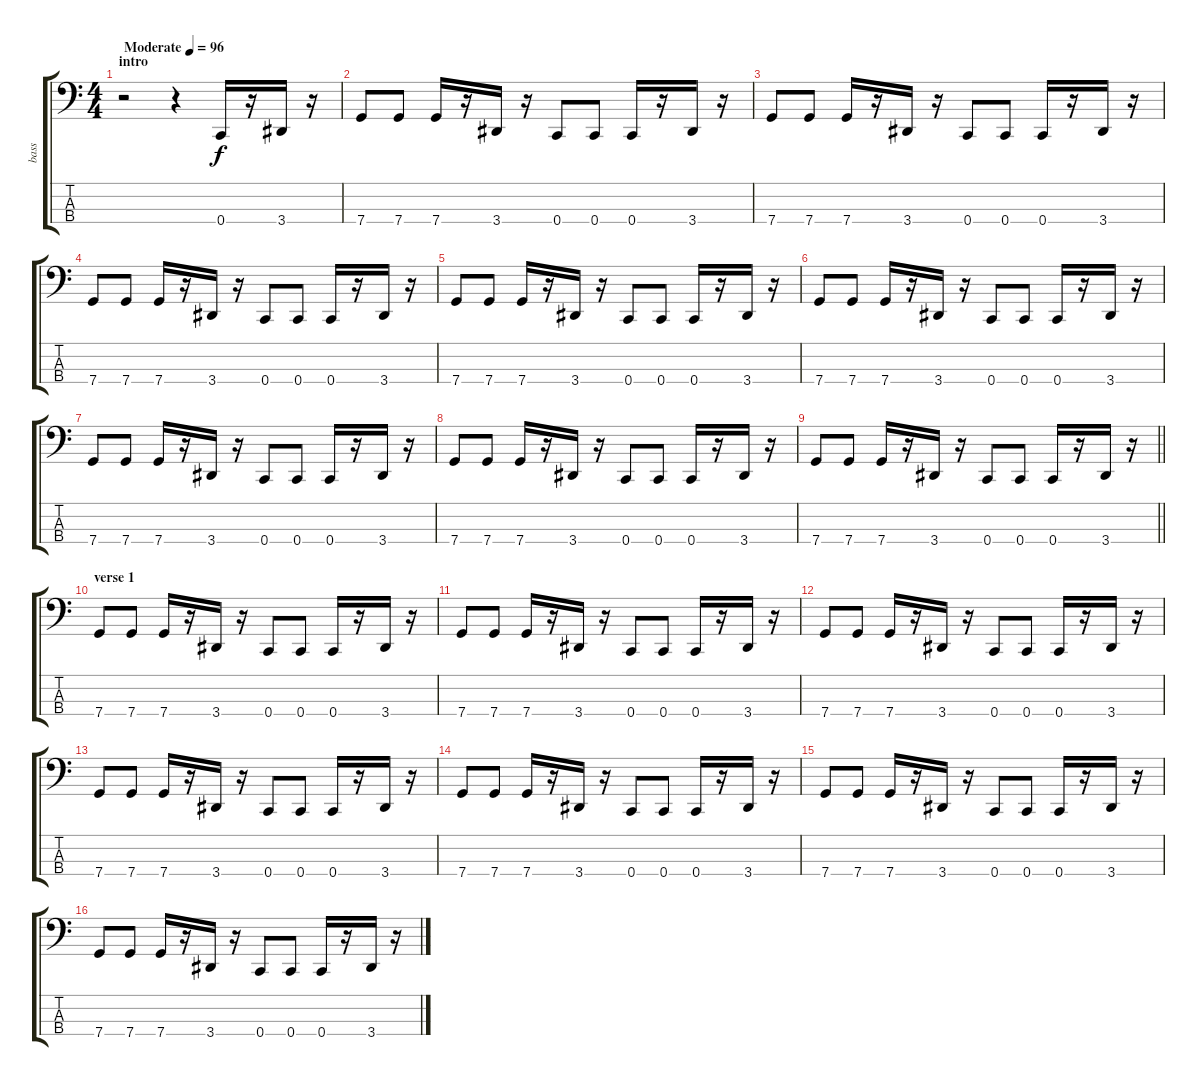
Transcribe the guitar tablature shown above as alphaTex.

\track ("bass" "bass") {instrument fretlessbass}
\staff {score tabs}
\tuning (G2 D2 A1 C1) {hide}
\ts (4 4)
\section ("" "intro")
\tempo (96 "Moderate")
\clef f4
\ks c
r.2{dy f instrument fretlessbass} r.4 0.4.16 r.16 3.4.16 r.16 |
7.4.8 7.4.8 7.4.16 r.16 3.4.16 r.16 0.4.8 0.4.8 0.4.16 r.16 3.4.16 r.16 |
7.4.8 7.4.8 7.4.16 r.16 3.4.16 r.16 0.4.8 0.4.8 0.4.16 r.16 3.4.16 r.16 |
7.4.8 7.4.8 7.4.16 r.16 3.4.16 r.16 0.4.8 0.4.8 0.4.16 r.16 3.4.16 r.16 |
7.4.8 7.4.8 7.4.16 r.16 3.4.16 r.16 0.4.8 0.4.8 0.4.16 r.16 3.4.16 r.16 |
7.4.8 7.4.8 7.4.16 r.16 3.4.16 r.16 0.4.8 0.4.8 0.4.16 r.16 3.4.16 r.16 |
7.4.8 7.4.8 7.4.16 r.16 3.4.16 r.16 0.4.8 0.4.8 0.4.16 r.16 3.4.16 r.16 |
7.4.8 7.4.8 7.4.16 r.16 3.4.16 r.16 0.4.8 0.4.8 0.4.16 r.16 3.4.16 r.16 |
\barLineRight lightlight
7.4.8 7.4.8 7.4.16 r.16 3.4.16 r.16 0.4.8 0.4.8 0.4.16 r.16 3.4.16 r.16 |
\section ("" "verse 1")
7.4.8 7.4.8 7.4.16 r.16 3.4.16 r.16 0.4.8 0.4.8 0.4.16 r.16 3.4.16 r.16 |
7.4.8 7.4.8 7.4.16 r.16 3.4.16 r.16 0.4.8 0.4.8 0.4.16 r.16 3.4.16 r.16 |
7.4.8 7.4.8 7.4.16 r.16 3.4.16 r.16 0.4.8 0.4.8 0.4.16 r.16 3.4.16 r.16 |
7.4.8 7.4.8 7.4.16 r.16 3.4.16 r.16 0.4.8 0.4.8 0.4.16 r.16 3.4.16 r.16 |
7.4.8 7.4.8 7.4.16 r.16 3.4.16 r.16 0.4.8 0.4.8 0.4.16 r.16 3.4.16 r.16 |
7.4.8 7.4.8 7.4.16 r.16 3.4.16 r.16 0.4.8 0.4.8 0.4.16 r.16 3.4.16 r.16 |
7.4.8 7.4.8 7.4.16 r.16 3.4.16 r.16 0.4.8 0.4.8 0.4.16 r.16 3.4.16 r.16
